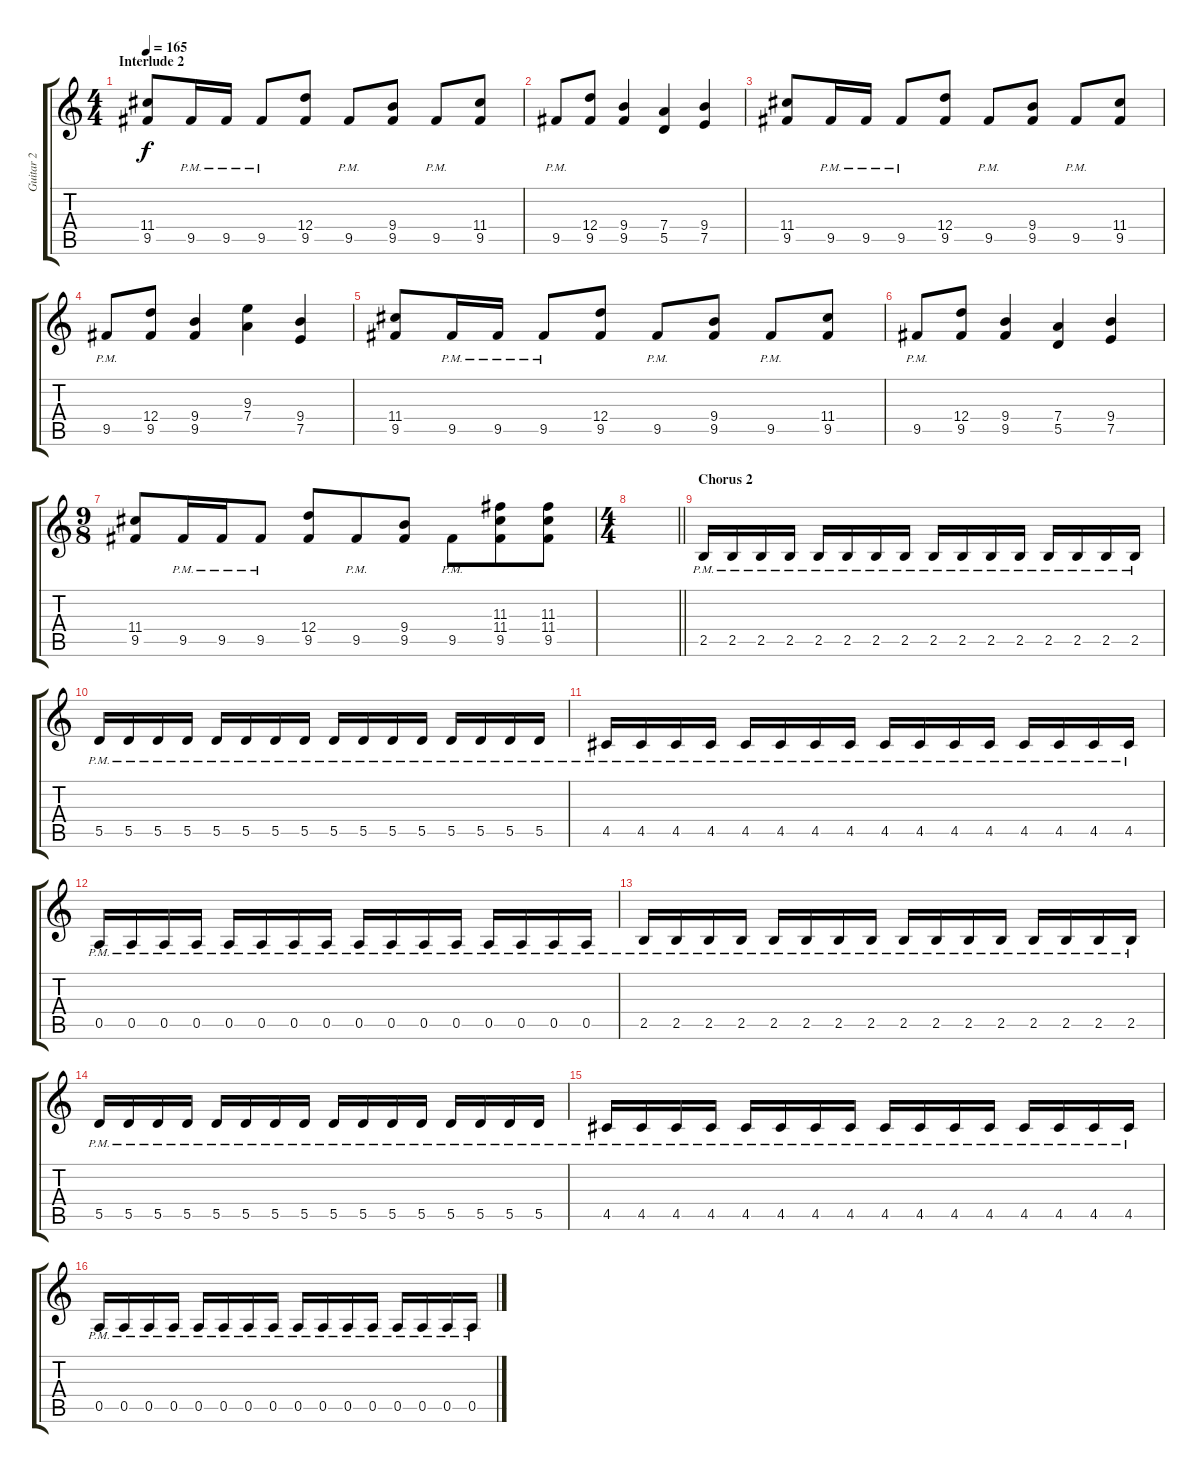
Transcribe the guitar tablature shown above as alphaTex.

\track ("Guitar 2" "Guitar 2") {instrument distortionguitar}
\staff {score tabs}
\tuning (E4 B3 G3 D3 A2 E2) {hide}
\ts (4 4)
\section ("" "Interlude 2")
\tempo 165
\clef g2
\ks c
(11.4 9.5).8{dy f} 9.5{pm}.16 9.5{pm}.16 9.5{pm}.8 (12.4 9.5).8 9.5{pm}.8 (9.4 9.5).8 9.5{pm}.8 (11.4 9.5).8 |
9.5{pm}.8 (12.4 9.5).8 (9.4 9.5).4 (7.4 5.5).4 (9.4 7.5).4 |
(11.4 9.5).8 9.5{pm}.16 9.5{pm}.16 9.5{pm}.8 (12.4 9.5).8 9.5{pm}.8 (9.4 9.5).8 9.5{pm}.8 (11.4 9.5).8 |
9.5{pm}.8 (12.4 9.5).8 (9.4 9.5).4 (9.3 7.4).4 (9.4 7.5).4 |
(11.4 9.5).8 9.5{pm}.16 9.5{pm}.16 9.5{pm}.8 (12.4 9.5).8 9.5{pm}.8 (9.4 9.5).8 9.5{pm}.8 (11.4 9.5).8 |
9.5{pm}.8 (12.4 9.5).8 (9.4 9.5).4 (7.4 5.5).4 (9.4 7.5).4 |
\ts (9 8)
(11.4 9.5).8 9.5{pm}.16 9.5{pm}.16 9.5{pm}.8 (12.4 9.5).8 9.5{pm}.8 (9.4 9.5).8 9.5{pm}.8 (11.3 11.4 9.5).8 (11.3 11.4 9.5).8 |
\ts (4 4)
\barLineRight lightlight
|
\section ("" "Chorus 2")
2.5{pm}.16 2.5{pm}.16 2.5{pm}.16 2.5{pm}.16 2.5{pm}.16 2.5{pm}.16 2.5{pm}.16 2.5{pm}.16 2.5{pm}.16 2.5{pm}.16 2.5{pm}.16 2.5{pm}.16 2.5{pm}.16 2.5{pm}.16 2.5{pm}.16 2.5{pm}.16 |
5.5{pm}.16 5.5{pm}.16 5.5{pm}.16 5.5{pm}.16 5.5{pm}.16 5.5{pm}.16 5.5{pm}.16 5.5{pm}.16 5.5{pm}.16 5.5{pm}.16 5.5{pm}.16 5.5{pm}.16 5.5{pm}.16 5.5{pm}.16 5.5{pm}.16 5.5{pm}.16 |
4.5{pm}.16 4.5{pm}.16 4.5{pm}.16 4.5{pm}.16 4.5{pm}.16 4.5{pm}.16 4.5{pm}.16 4.5{pm}.16 4.5{pm}.16 4.5{pm}.16 4.5{pm}.16 4.5{pm}.16 4.5{pm}.16 4.5{pm}.16 4.5{pm}.16 4.5{pm}.16 |
0.5{pm}.16 0.5{pm}.16 0.5{pm}.16 0.5{pm}.16 0.5{pm}.16 0.5{pm}.16 0.5{pm}.16 0.5{pm}.16 0.5{pm}.16 0.5{pm}.16 0.5{pm}.16 0.5{pm}.16 0.5{pm}.16 0.5{pm}.16 0.5{pm}.16 0.5{pm}.16 |
2.5{pm}.16 2.5{pm}.16 2.5{pm}.16 2.5{pm}.16 2.5{pm}.16 2.5{pm}.16 2.5{pm}.16 2.5{pm}.16 2.5{pm}.16 2.5{pm}.16 2.5{pm}.16 2.5{pm}.16 2.5{pm}.16 2.5{pm}.16 2.5{pm}.16 2.5{pm}.16 |
5.5{pm}.16 5.5{pm}.16 5.5{pm}.16 5.5{pm}.16 5.5{pm}.16 5.5{pm}.16 5.5{pm}.16 5.5{pm}.16 5.5{pm}.16 5.5{pm}.16 5.5{pm}.16 5.5{pm}.16 5.5{pm}.16 5.5{pm}.16 5.5{pm}.16 5.5{pm}.16 |
4.5{pm}.16 4.5{pm}.16 4.5{pm}.16 4.5{pm}.16 4.5{pm}.16 4.5{pm}.16 4.5{pm}.16 4.5{pm}.16 4.5{pm}.16 4.5{pm}.16 4.5{pm}.16 4.5{pm}.16 4.5{pm}.16 4.5{pm}.16 4.5{pm}.16 4.5{pm}.16 |
0.5{pm}.16 0.5{pm}.16 0.5{pm}.16 0.5{pm}.16 0.5{pm}.16 0.5{pm}.16 0.5{pm}.16 0.5{pm}.16 0.5{pm}.16 0.5{pm}.16 0.5{pm}.16 0.5{pm}.16 0.5{pm}.16 0.5{pm}.16 0.5{pm}.16 0.5{pm}.16
